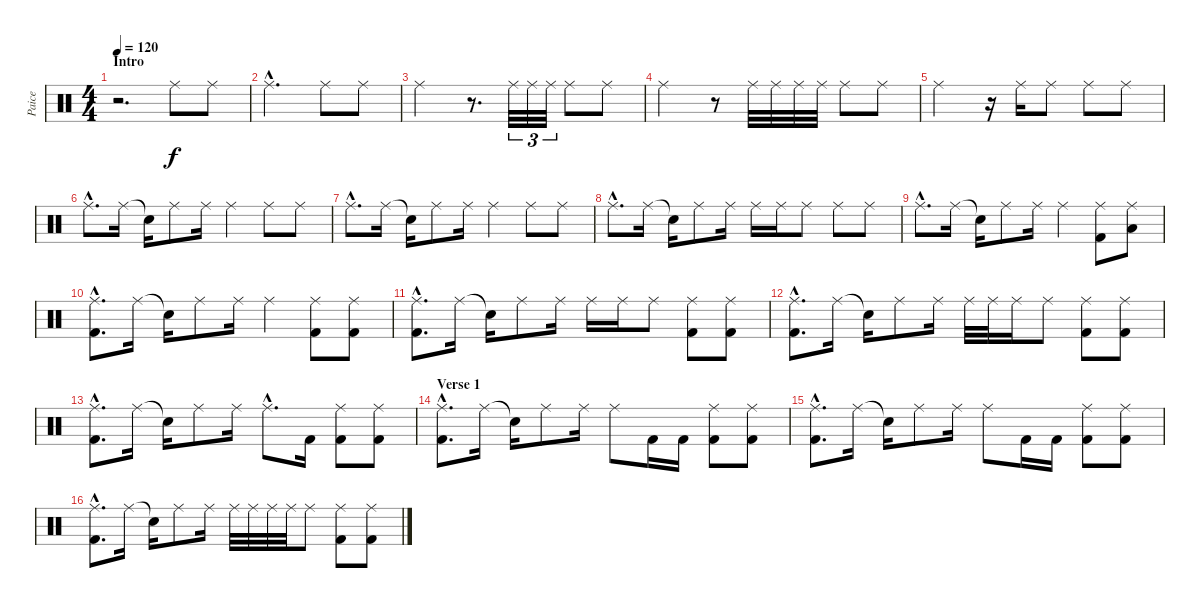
\track ("Paice" "Paice") {instrument percussion}
\staff {score}
\articulation defaults
\ts (4 4)
\section ("" "Intro")
\tempo 120
\clef neutral
\ks c
r.2{d dy f} "Ride (middle)".8 "Ride (middle)".8 |
"Ride (middle)"{hac}.2{d} "Ride (middle)".8 "Ride (middle)".8 |
"Ride (middle)".2 r.8{d} "Ride (middle)".32{tu (3 2)} "Ride (middle)".32{tu (3 2)} "Ride (middle)".32{tu (3 2)} "Ride (middle)".8 "Ride (middle)".8 |
"Ride (middle)".2 r.8 "Ride (middle)".32 "Ride (middle)".32 "Ride (middle)".32 "Ride (middle)".32 "Ride (middle)".8 "Ride (middle)".8 |
"Ride (middle)".2 r.16 "Ride (middle)".16 "Ride (middle)".8 "Ride (middle)".8 "Ride (middle)".8 |
"Ride (middle)"{hac}.8{d} "Ride (middle)".16 "Snare (hit)"{t}.16 "Ride (middle)".8 "Ride (middle)".16 "Ride (middle)".4 "Ride (middle)".8 "Ride (middle)".8 |
"Ride (middle)"{hac}.8{d} "Ride (middle)".16 "Snare (hit)"{t}.16 "Ride (middle)".8 "Ride (middle)".16 "Ride (middle)".4 "Ride (middle)".8 "Ride (middle)".8 |
"Ride (middle)"{hac}.8{d} "Ride (middle)".16 "Snare (hit)"{t}.16 "Ride (middle)".8 "Ride (middle)".16 "Ride (middle)".16 "Ride (middle)".16 "Ride (middle)".8 "Ride (middle)".8 "Ride (middle)".8 |
"Ride (middle)"{hac}.8{d} "Ride (middle)".16 "Snare (hit)"{t}.16 "Ride (middle)".8 "Ride (middle)".16 "Ride (middle)".4 ("Ride (middle)" "Kick (hit) 2").8 ("Ride (middle)" "Low Floor Tom (hit)").8 |
("Ride (middle)"{hac} "Kick (hit) 2"{hac}).8{d} "Ride (middle)".16 "Snare (hit)"{t}.16 "Ride (middle)".8 "Ride (middle)".16 "Ride (middle)".4 ("Ride (middle)" "Kick (hit) 2").8 ("Ride (middle)" "Kick (hit) 2").8 |
("Ride (middle)"{hac} "Kick (hit) 2"{hac}).8{d} "Ride (middle)".16 "Snare (hit)"{t}.16 "Ride (middle)".8 "Ride (middle)".16 "Ride (middle)".16 "Ride (middle)".16 "Ride (middle)".8 ("Ride (middle)" "Kick (hit) 2").8 ("Ride (middle)" "Kick (hit) 2").8 |
("Ride (middle)"{hac} "Kick (hit) 2"{hac}).8{d} "Ride (middle)".16 "Snare (hit)"{t}.16 "Ride (middle)".8 "Ride (middle)".16 "Ride (middle)".32 "Ride (middle)".32 "Ride (middle)".16 "Ride (middle)".8 ("Ride (middle)" "Kick (hit) 2").8 ("Ride (middle)" "Kick (hit) 2").8 |
("Ride (middle)"{hac} "Kick (hit) 2"{hac}).8{d} "Ride (middle)".16 "Snare (hit)"{t}.16 "Ride (middle)".8 "Ride (middle)".16 "Ride (middle)"{hac}.8{d} "Kick (hit) 2".16 ("Ride (middle)" "Kick (hit) 2").8 ("Ride (middle)" "Kick (hit) 2").8 |
\section ("" "Verse 1")
("Ride (middle)"{hac} "Kick (hit) 2"{hac}).8{d} "Ride (middle)".16 "Snare (hit)"{t}.16 "Ride (middle)".8 "Ride (middle)".16 "Ride (middle)".8 "Kick (hit) 2"{x}.16 "Kick (hit) 2".16 ("Ride (middle)" "Kick (hit) 2").8 ("Ride (middle)" "Kick (hit) 2").8 |
("Ride (middle)"{hac} "Kick (hit) 2"{hac}).8{d} "Ride (middle)".16 "Snare (hit)"{t}.16 "Ride (middle)".8 "Ride (middle)".16 "Ride (middle)".8 "Kick (hit) 2"{x}.16 "Kick (hit) 2".16 ("Ride (middle)" "Kick (hit) 2").8 ("Ride (middle)" "Kick (hit) 2").8 |
("Ride (middle)"{hac} "Kick (hit) 2"{hac}).8{d} "Ride (middle)".16 "Snare (hit)"{t}.16 "Ride (middle)".8 "Ride (middle)".16 "Ride (middle)".32 "Ride (middle)".32 "Ride (middle)".32 "Ride (middle)".32 "Ride (middle)".8 ("Ride (middle)" "Kick (hit) 2").8 ("Ride (middle)" "Kick (hit) 2").8
